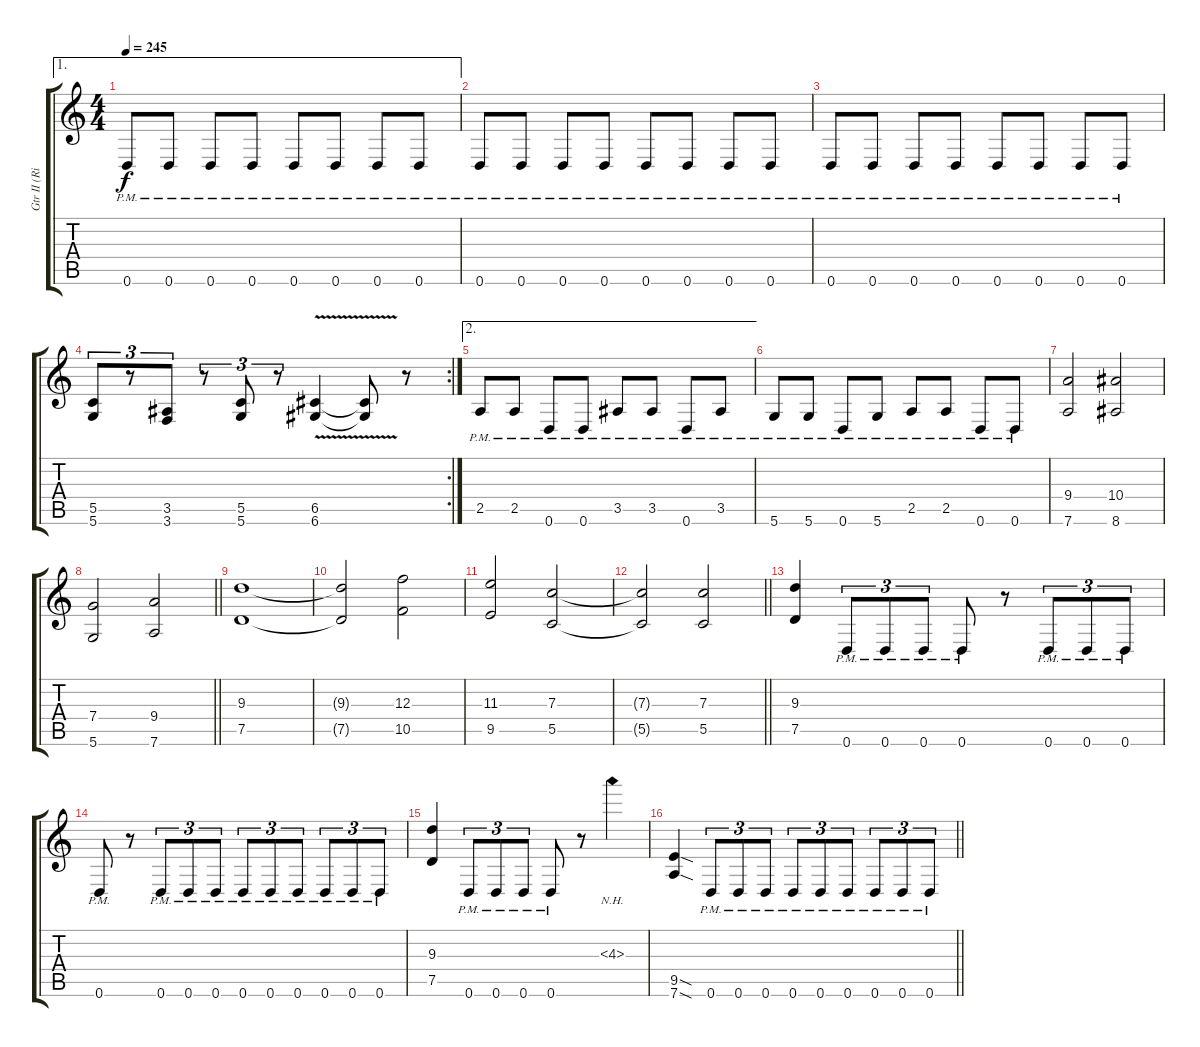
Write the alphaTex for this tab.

\track ("Gtr II (Right)" "Gtr II (Ri") {instrument distortionguitar}
\staff {score tabs}
\tuning (D4 A3 F3 C3 G2 D2) {hide}
\ae 1
\ts (4 4)
\tempo 245
\clef g2
\ks c
0.6{pm}.8{dy f} 0.6{pm}.8 0.6{pm}.8 0.6{pm}.8 0.6{pm}.8 0.6{pm}.8 0.6{pm}.8 0.6{pm}.8 |
0.6{pm}.8 0.6{pm}.8 0.6{pm}.8 0.6{pm}.8 0.6{pm}.8 0.6{pm}.8 0.6{pm}.8 0.6{pm}.8 |
0.6{pm}.8 0.6{pm}.8 0.6{pm}.8 0.6{pm}.8 0.6{pm}.8 0.6{pm}.8 0.6{pm}.8 0.6{pm}.8 |
\rc 2
(5.5 5.6).8{tu (3 2)} r.8{tu (3 2)} (3.5 3.6).8{tu (3 2)} r.8{tu (3 2)} (5.5 5.6).8{tu (3 2)} r.8{tu (3 2)} (6.5{v} 6.6{v}).4 (6.5{t} 6.6{t}).8 r.8 |
\ae 2
2.5{pm}.8 2.5{pm}.8 0.6{pm}.8 0.6{pm}.8 3.5{pm}.8 3.5{pm}.8 0.6{pm}.8 3.5{pm}.8 |
5.6{pm}.8 5.6{pm}.8 0.6{pm}.8 5.6{pm}.8 2.5{pm}.8 2.5{pm}.8 0.6{pm}.8 0.6{pm}.8 |
(9.4 7.6).2 (10.4 8.6).2 |
\barLineRight lightlight
(7.4 5.6).2 (9.4 7.6).2 |
(9.3 7.5).1 |
(9.3{t} 7.5{t}).2 (12.3 10.5).2 |
(11.3 9.5).2 (7.3 5.5).2 |
\barLineRight lightlight
(7.3{t} 5.5{t}).2 (7.3 5.5).2 |
(9.3 7.5).4 0.6{pm}.8{tu (3 2)} 0.6{pm}.8{tu (3 2)} 0.6{pm}.8{tu (3 2)} 0.6{pm}.8 r.8 0.6{pm}.8{tu (3 2)} 0.6{pm}.8{tu (3 2)} 0.6{pm}.8{tu (3 2)} |
0.6{pm}.8 r.8 0.6{pm}.8{tu (3 2)} 0.6{pm}.8{tu (3 2)} 0.6{pm}.8{tu (3 2)} 0.6{pm}.8{tu (3 2)} 0.6{pm}.8{tu (3 2)} 0.6{pm}.8{tu (3 2)} 0.6{pm}.8{tu (3 2)} 0.6{pm}.8{tu (3 2)} 0.6{pm}.8{tu (3 2)} |
(9.3 7.5).4 0.6{pm}.8{tu (3 2)} 0.6{pm}.8{tu (3 2)} 0.6{pm}.8{tu (3 2)} 0.6{pm}.8 r.8 4.3{nh}.4 |
\barLineRight lightlight
(9.5{sod} 7.6{sod}).4 0.6{pm}.8{tu (3 2)} 0.6{pm}.8{tu (3 2)} 0.6{pm}.8{tu (3 2)} 0.6{pm}.8{tu (3 2)} 0.6{pm}.8{tu (3 2)} 0.6{pm}.8{tu (3 2)} 0.6{pm}.8{tu (3 2)} 0.6{pm}.8{tu (3 2)} 0.6{pm}.8{tu (3 2)}
